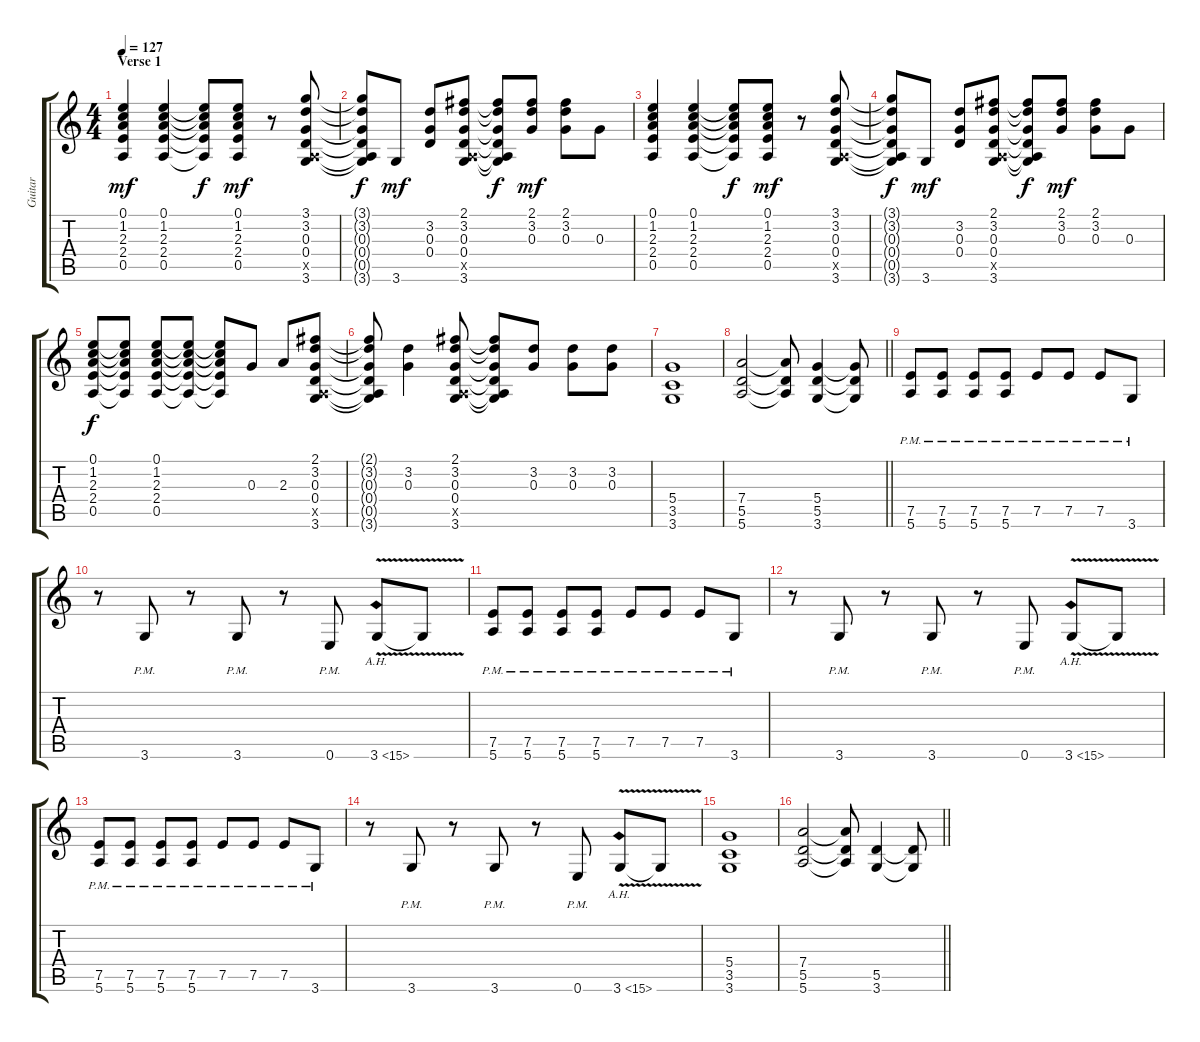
\track ("Guitar" "Guitar") {instrument distortionguitar}
\staff {score tabs}
\tuning (E4 B3 G3 D3 A2 E2) {hide}
\ts (4 4)
\section ("" "Verse 1")
\tempo 127
\clef g2
\ks c
(0.1 1.2 2.3 2.4 0.5).4{dy mf volume 7 instrument electricguitarclean} (0.1 1.2 2.3 2.4 0.5).4 (0.1{t} 1.2{t} 2.3{t} 2.4{t} 0.5{t}).8{dy f} (0.1 1.2 2.3 2.4 0.5).8{dy mf} r.8 (3.1 3.2 0.3 0.4 0.5{x} 3.6).8 |
(3.1{t} 3.2{t} 0.3{t} 0.4{t} 0.5{t} 3.6{t}).8{dy f} 3.6.8{dy mf} (3.2 0.3 0.4).8 (2.1 3.2 0.3 0.4 0.5{x} 3.6).8 (2.1{t} 3.2{t} 0.3{t} 0.4{t} 0.5{t} 3.6{t}).8{dy f} (2.1 3.2 0.3).8{dy mf} (2.1 3.2 0.3).8 0.3.8 |
(0.1 1.2 2.3 2.4 0.5).4 (0.1 1.2 2.3 2.4 0.5).4 (0.1{t} 1.2{t} 2.3{t} 2.4{t} 0.5{t}).8{dy f} (0.1 1.2 2.3 2.4 0.5).8{dy mf} r.8 (3.1 3.2 0.3 0.4 0.5{x} 3.6).8 |
(3.1{t} 3.2{t} 0.3{t} 0.4{t} 0.5{t} 3.6{t}).8{dy f} 3.6.8{dy mf} (3.2 0.3 0.4).8 (2.1 3.2 0.3 0.4 0.5{x} 3.6).8 (2.1{t} 3.2{t} 0.3{t} 0.4{t} 0.5{t} 3.6{t}).8{dy f} (2.1 3.2 0.3).8{dy mf} (2.1 3.2 0.3).8 0.3.8 |
(0.1 1.2 2.3 2.4 0.5).8{dy f} (0.1{t} 1.2{t} 2.3{t} 2.4{t} 0.5{t}).8 (0.1 1.2 2.3 2.4 0.5).8 (0.1{t} 1.2{t} 2.3{t} 2.4{t} 0.5{t}).8 (0.1{t} 1.2{t} 2.3{t} 2.4{t} 0.5{t}).8 0.3.8 2.3.8 (2.1 3.2 0.3 0.4 0.5{x} 3.6).8 |
(2.1{t} 3.2{t} 0.3{t} 0.4{t} 0.5{t} 3.6{t}).8 (3.2 0.3).4 (2.1 3.2 0.3 0.4 0.5{x} 3.6).8 (2.1{t} 3.2{t} 0.3{t} 0.4{t} 0.5{t} 3.6{t}).8 (3.2 0.3).8 (3.2 0.3).8 (3.2 0.3).8 |
(5.4 3.5 3.6).1{volume 11 instrument distortionguitar} |
\barLineRight lightlight
(7.4 5.5 5.6).2 (7.4{t} 5.5{t} 5.6{t}).8 (5.4 5.5 3.6).4 (5.4{t} 5.5{t} 3.6{t}).8 |
(7.5{pm} 5.6{pm}).8 (7.5{pm} 5.6{pm}).8 (7.5{pm} 5.6{pm}).8 (7.5{pm} 5.6{pm}).8 7.5{pm}.8 7.5{pm}.8 7.5{pm}.8 3.6{pm}.8 |
r.8 3.6{pm}.8 r.8 3.6{pm}.8 r.8 0.6{pm}.8 3.6{ah 12 v}.8 3.6{t}.8 |
(7.5{pm} 5.6{pm}).8 (7.5{pm} 5.6{pm}).8 (7.5{pm} 5.6{pm}).8 (7.5{pm} 5.6{pm}).8 7.5{pm}.8 7.5{pm}.8 7.5{pm}.8 3.6{pm}.8 |
r.8 3.6{pm}.8 r.8 3.6{pm}.8 r.8 0.6{pm}.8 3.6{ah 12 v}.8 3.6{t}.8 |
(7.5{pm} 5.6{pm}).8 (7.5{pm} 5.6{pm}).8 (7.5{pm} 5.6{pm}).8 (7.5{pm} 5.6{pm}).8 7.5{pm}.8 7.5{pm}.8 7.5{pm}.8 3.6{pm}.8 |
r.8 3.6{pm}.8 r.8 3.6{pm}.8 r.8 0.6{pm}.8 3.6{ah 12 v}.8 3.6{t}.8 |
(5.4 3.5 3.6).1 |
\barLineRight lightlight
(7.4 5.5 5.6).2 (7.4{t} 5.5{t} 5.6{t}).8 (5.5 3.6).4 (5.5{t} 3.6{t}).8
